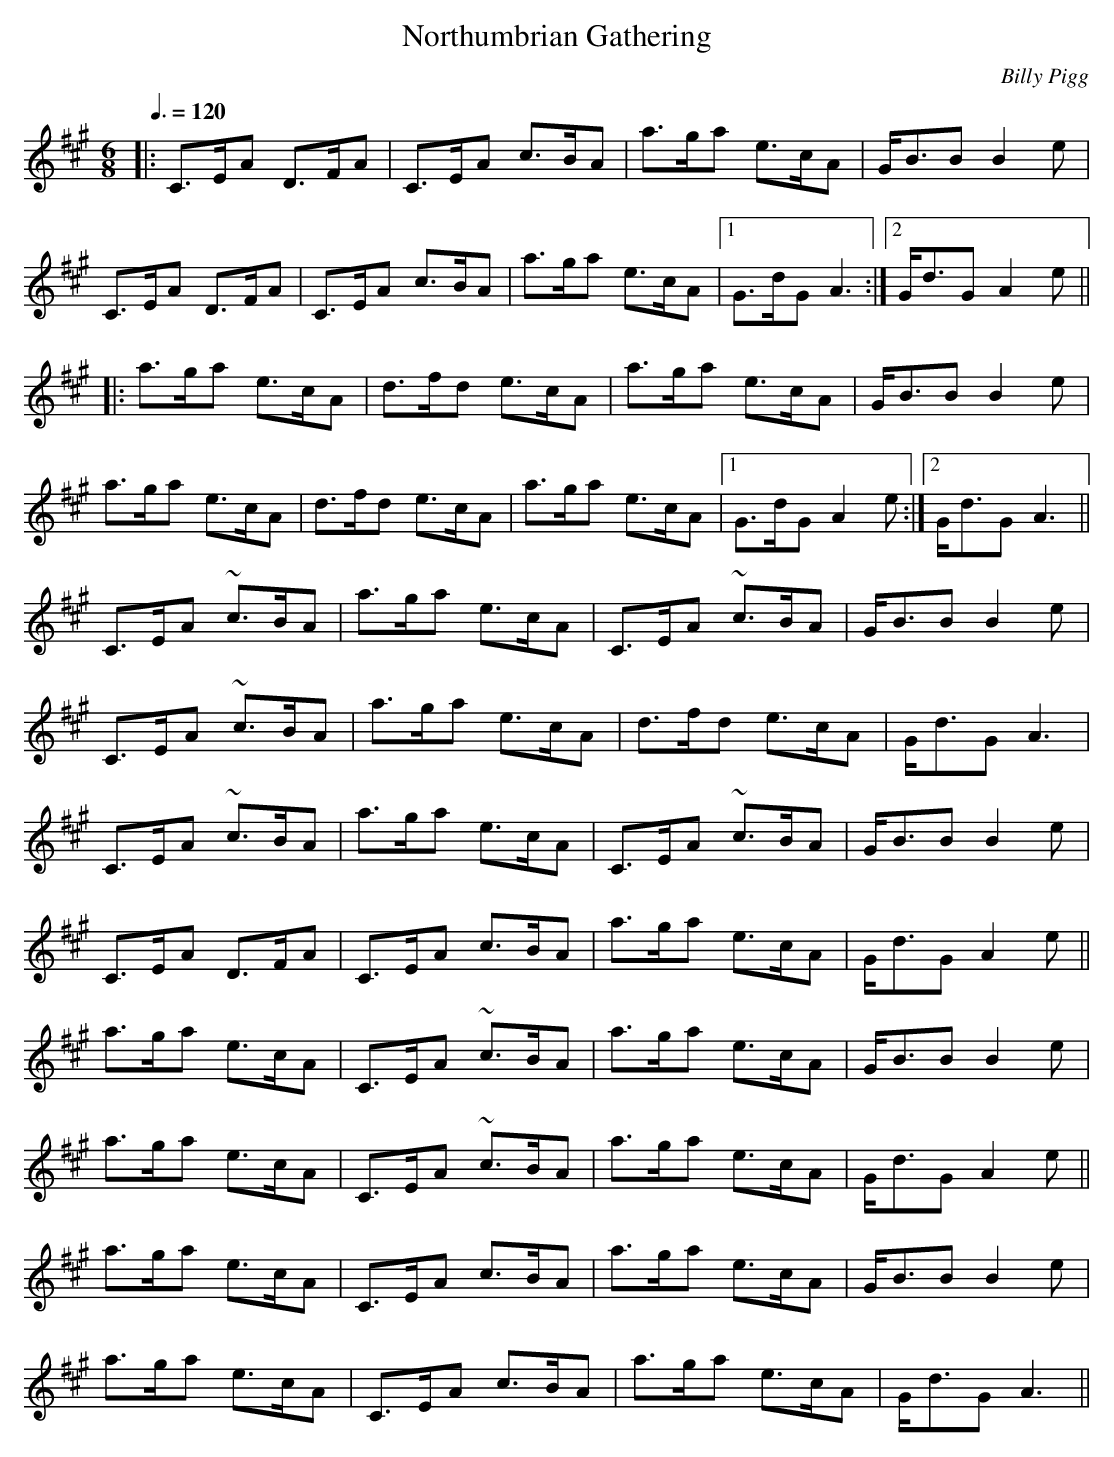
X:1
T:Northumbrian Gathering
C:Billy Pigg
M:6/8
L:1/8
Q:3/8=120
K:A
|:C>EA D>FA | C>EA c>BA | a>ga e>cA | G<BB B2 e |
C>EA D>FA | C>EA c>BA |a>ga e>cA |1 G>dG A3 :|2 G<dG A2 e ||
|:a>ga e>cA | d>fd e>cA | a>ga e>cA | G<BB B2 e |
a>ga e>cA | d>fd e>cA | a>ga e>cA |1 G>dG A2 e :|2 G<dG A3 ||
C>EA ~c>BA | a>ga e>cA | C>EA ~c>BA | G<BB B2 e |
C>EA ~c>BA | a>ga e>cA | d>fd e>cA | G<dG A3 |
C>EA ~c>BA | a>ga e>cA | C>EA ~c>BA | G<BB B2 e |
C>EA D>FA | C>EA c>BA | a>ga e>cA | G<dG A2 e ||
a>ga e>cA | C>EA ~c>BA | a>ga e>cA | G<BB B2 e |
a>ga e>cA | C>EA ~c>BA | a>ga e>cA | G<dG A2 e ||
a>ga e>cA | C>EA c>BA | a>ga e>cA | G<BB B2 e |
a>ga e>cA | C>EA c>BA | a>ga e>cA | G<dG A3 ||
